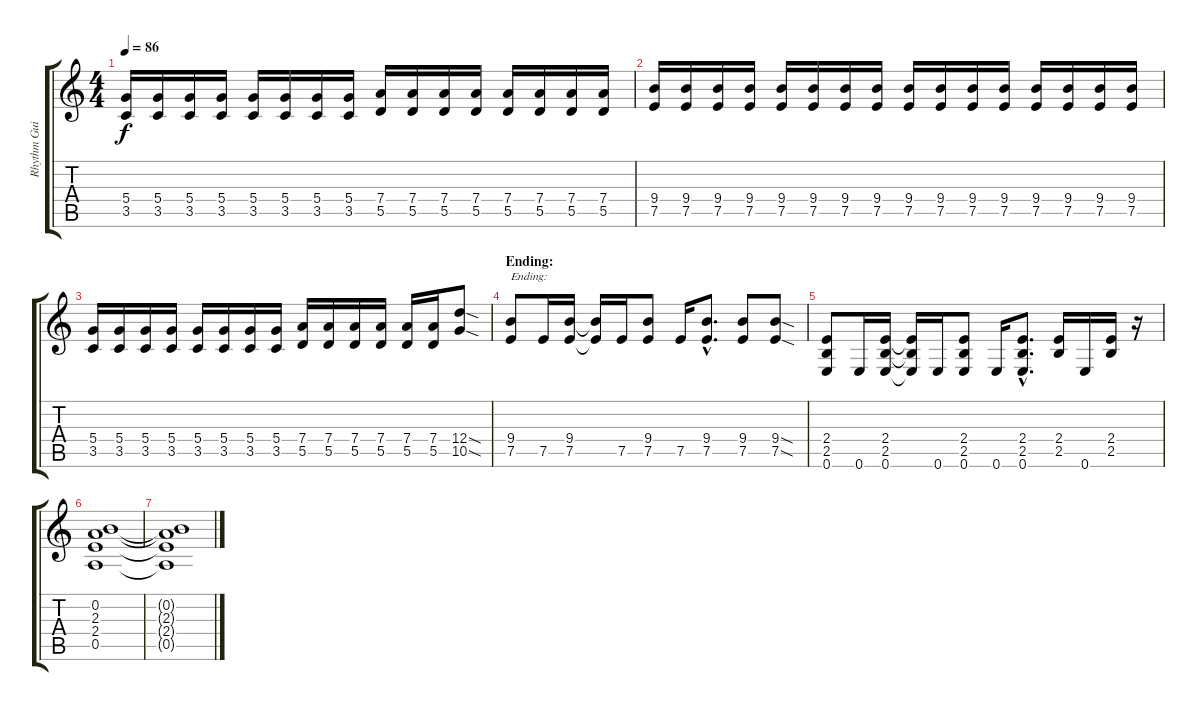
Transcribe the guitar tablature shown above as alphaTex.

\track ("Rhythm Guitar 1" "Rhythm Gui") {instrument distortionguitar}
\staff {score tabs}
\tuning (E4 B3 G3 D3 A2 E2) {hide}
\ts (4 4)
\tempo 86
\clef g2
\ks c
(5.4 3.5).16{dy f} (5.4 3.5).16 (5.4 3.5).16 (5.4 3.5).16 (5.4 3.5).16 (5.4 3.5).16 (5.4 3.5).16 (5.4 3.5).16 (7.4 5.5).16 (7.4 5.5).16 (7.4 5.5).16 (7.4 5.5).16 (7.4 5.5).16 (7.4 5.5).16 (7.4 5.5).16 (7.4 5.5).16 |
(9.4 7.5).16 (9.4 7.5).16 (9.4 7.5).16 (9.4 7.5).16 (9.4 7.5).16 (9.4 7.5).16 (9.4 7.5).16 (9.4 7.5).16 (9.4 7.5).16 (9.4 7.5).16 (9.4 7.5).16 (9.4 7.5).16 (9.4 7.5).16 (9.4 7.5).16 (9.4 7.5).16 (9.4 7.5).16 |
(5.4 3.5).16 (5.4 3.5).16 (5.4 3.5).16 (5.4 3.5).16 (5.4 3.5).16 (5.4 3.5).16 (5.4 3.5).16 (5.4 3.5).16 (7.4 5.5).16 (7.4 5.5).16 (7.4 5.5).16 (7.4 5.5).16 (7.4 5.5).16 (7.4 5.5).16 (12.4{sod} 10.5{sod}).8 |
\section ("" "Ending:")
(9.4 7.5).8{txt "Ending:"} 7.5.16 (9.4 7.5).16 (9.4{t} 7.5{t}).16 7.5.16 (9.4 7.5).8 7.5.16 (9.4{hac} 7.5{hac}).8{d} (9.4 7.5).8 (9.4{sod} 7.5{sod}).8 |
(2.4 2.5 0.6).8 0.6.16 (2.4 2.5 0.6).16 (2.4{t} 2.5{t} 0.6{t}).16 0.6.16 (2.4 2.5 0.6).8 0.6.16 (2.4{hac} 2.5{hac} 0.6{hac}).8{d} (2.4 2.5).16 0.6.16 (2.4 2.5).16 r.16 |
(0.2 2.3 2.4 0.5).1 |
(0.2{t} 2.3{t} 2.4{t} 0.5{t}).1
